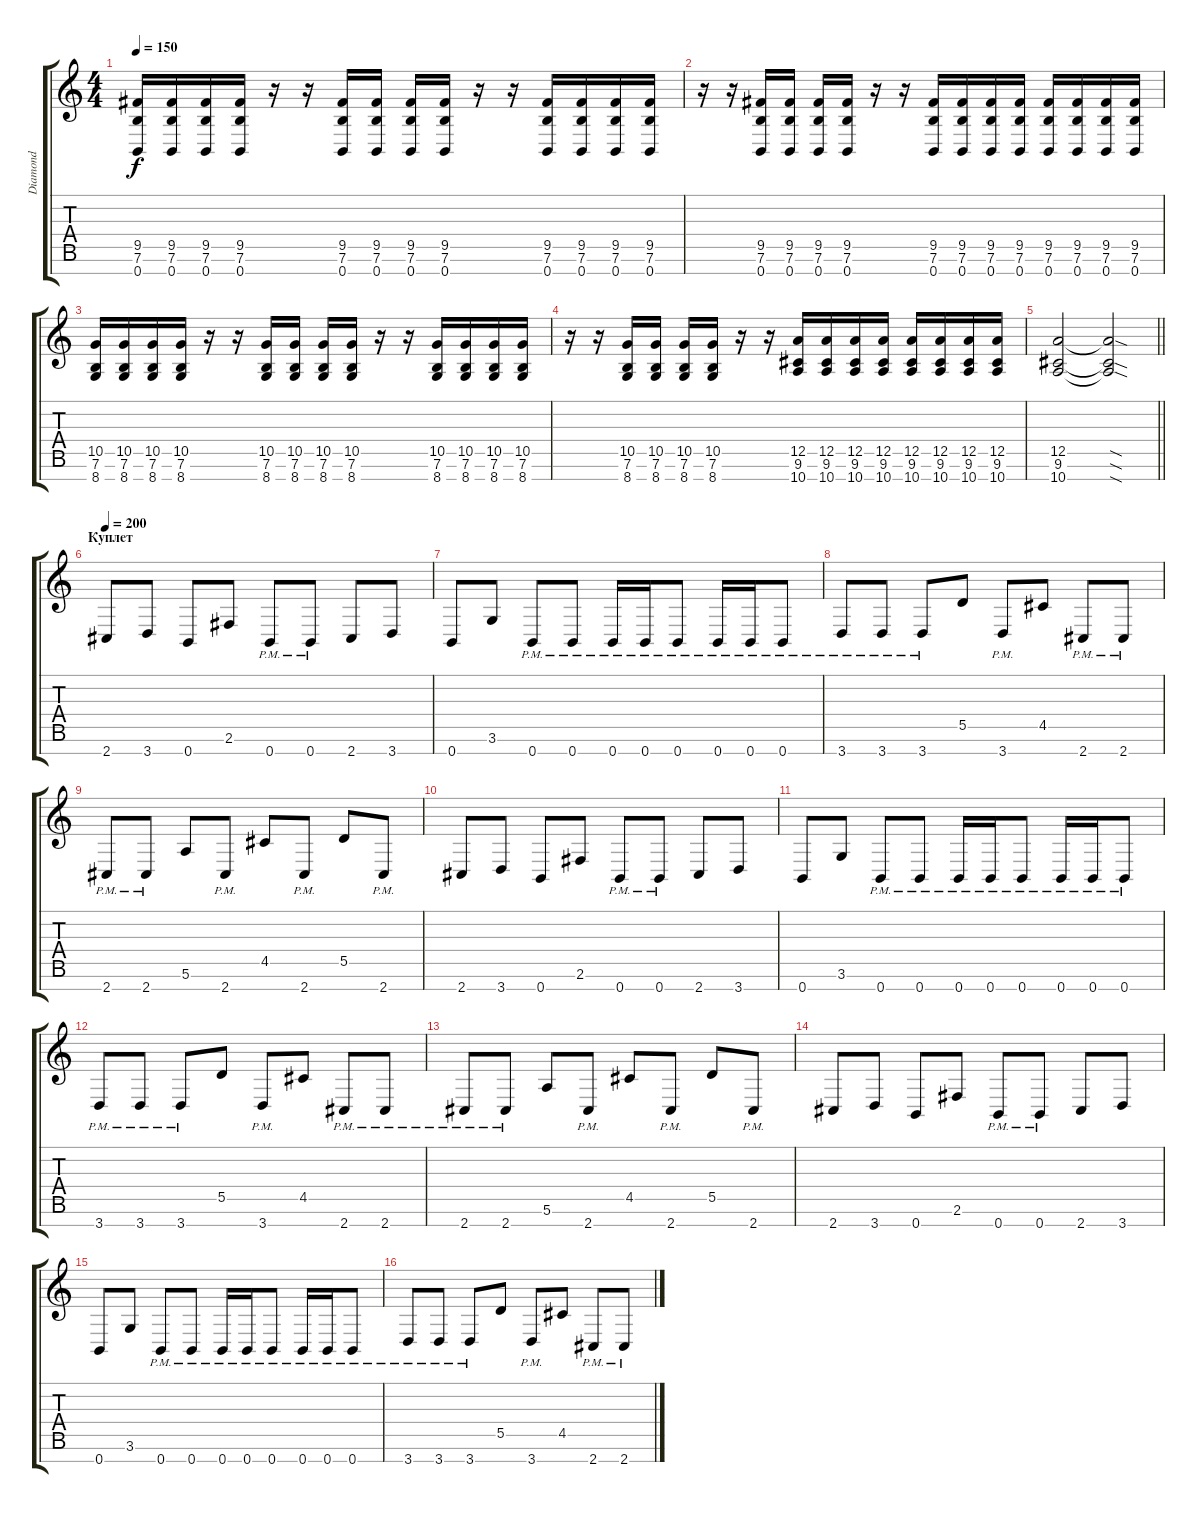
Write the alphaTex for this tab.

\track ("Diamond" "Diamond") {instrument overdrivenguitar}
\staff {score tabs}
\tuning (E4 B3 Gb3 D3 A2 E2 B1) {hide}
\ts (4 4)
\tempo 150
\clef g2
\ks c
(9.5 7.6 0.7).16{dy f} (9.5 7.6 0.7).16 (9.5 7.6 0.7).16 (9.5 7.6 0.7).16 r.16 r.16 (9.5 7.6 0.7).16 (9.5 7.6 0.7).16 (9.5 7.6 0.7).16 (9.5 7.6 0.7).16 r.16 r.16 (9.5 7.6 0.7).16 (9.5 7.6 0.7).16 (9.5 7.6 0.7).16 (9.5 7.6 0.7).16 |
r.16 r.16 (9.5 7.6 0.7).16 (9.5 7.6 0.7).16 (9.5 7.6 0.7).16 (9.5 7.6 0.7).16 r.16 r.16 (9.5 7.6 0.7).16 (9.5 7.6 0.7).16 (9.5 7.6 0.7).16 (9.5 7.6 0.7).16 (9.5 7.6 0.7).16 (9.5 7.6 0.7).16 (9.5 7.6 0.7).16 (9.5 7.6 0.7).16 |
(10.5 7.6 8.7).16 (10.5 7.6 8.7).16 (10.5 7.6 8.7).16 (10.5 7.6 8.7).16 r.16 r.16 (10.5 7.6 8.7).16 (10.5 7.6 8.7).16 (10.5 7.6 8.7).16 (10.5 7.6 8.7).16 r.16 r.16 (10.5 7.6 8.7).16 (10.5 7.6 8.7).16 (10.5 7.6 8.7).16 (10.5 7.6 8.7).16 |
r.16 r.16 (10.5 7.6 8.7).16 (10.5 7.6 8.7).16 (10.5 7.6 8.7).16 (10.5 7.6 8.7).16 r.16 r.16 (12.5 9.6 10.7).16 (12.5 9.6 10.7).16 (12.5 9.6 10.7).16 (12.5 9.6 10.7).16 (12.5 9.6 10.7).16 (12.5 9.6 10.7).16 (12.5 9.6 10.7).16 (12.5 9.6 10.7).16 |
\barLineRight lightlight
(12.5 9.6 10.7).2 (12.5{sod t} 9.6{sod t} 10.7{sod t}).2 |
\section ("" "Куплет")
\tempo 200
2.7.8 3.7.8 0.7.8 2.6.8 0.7{pm}.8 0.7{pm}.8 2.7.8 3.7.8 |
0.7.8 3.6.8 0.7{pm}.8 0.7{pm}.8 0.7{pm}.16 0.7{pm}.16 0.7{pm}.8 0.7{pm}.16 0.7{pm}.16 0.7{pm}.8 |
3.7{pm}.8 3.7{pm}.8 3.7{pm}.8 5.5.8 3.7{pm}.8 4.5.8 2.7{pm}.8 2.7{pm}.8 |
2.7{pm}.8 2.7{pm}.8 5.6.8 2.7{pm}.8 4.5.8 2.7{pm}.8 5.5.8 2.7{pm}.8 |
2.7.8 3.7.8 0.7.8 2.6.8 0.7{pm}.8 0.7{pm}.8 2.7.8 3.7.8 |
0.7.8 3.6.8 0.7{pm}.8 0.7{pm}.8 0.7{pm}.16 0.7{pm}.16 0.7{pm}.8 0.7{pm}.16 0.7{pm}.16 0.7{pm}.8 |
3.7{pm}.8 3.7{pm}.8 3.7{pm}.8 5.5.8 3.7{pm}.8 4.5.8 2.7{pm}.8 2.7{pm}.8 |
2.7{pm}.8 2.7{pm}.8 5.6.8 2.7{pm}.8 4.5.8 2.7{pm}.8 5.5.8 2.7{pm}.8 |
2.7.8 3.7.8 0.7.8 2.6.8 0.7{pm}.8 0.7{pm}.8 2.7.8 3.7.8 |
0.7.8 3.6.8 0.7{pm}.8 0.7{pm}.8 0.7{pm}.16 0.7{pm}.16 0.7{pm}.8 0.7{pm}.16 0.7{pm}.16 0.7{pm}.8 |
3.7{pm}.8 3.7{pm}.8 3.7{pm}.8 5.5.8 3.7{pm}.8 4.5.8 2.7{pm}.8 2.7{pm}.8
